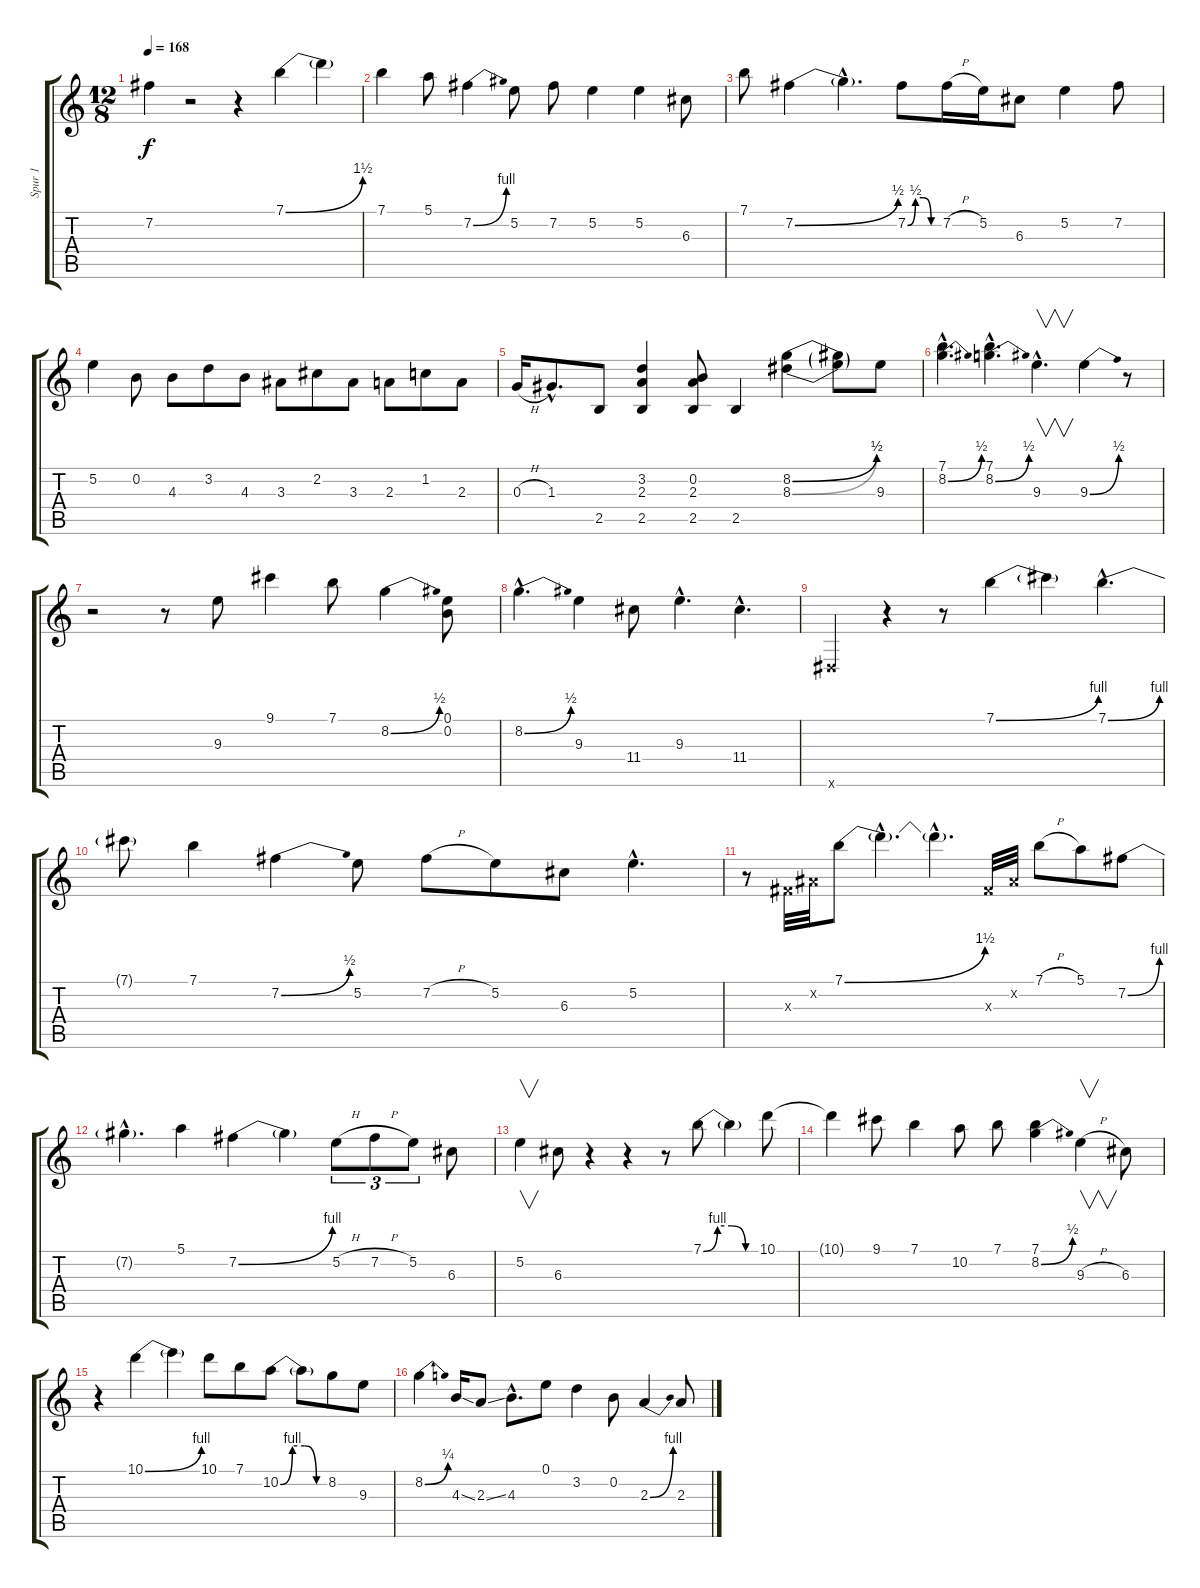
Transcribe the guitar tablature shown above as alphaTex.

\track ("Spur 1" "Spur 1") {instrument overdrivenguitar}
\staff {score tabs}
\tuning (E4 B3 G3 D3 A2 E2) {hide}
\ts (12 8)
\tempo 168
\clef g2
\ks c
7.2.4{dy f} r.2 r.4 7.1{be (bend 0 0 60 6)}.4 7.1{t}.4 |
7.1.4 5.1.8 7.2{be (bend 0 0 60 4)}.4 5.2.8 7.2.8 5.2.4 5.2.4 6.3.8 |
7.1.8 7.2{be (bend 0 0 60 2)}.4 7.2{hac t}.4{d} 7.2{be (custom 0 0 15 2 30 2 45 0 60 0)}.8 7.2{h}.16 5.2.16 6.3.8 5.2.4 7.2.8 |
5.2.4 0.2.8 4.3.8 3.2.8 4.3.8 3.3.8 2.2.8 3.3.8 2.3.8 1.2.8 2.3.8 |
0.3{h}.16 1.3{hac}.8{d} 2.5.8 (3.2 2.3 2.5).4 (0.2 2.3 2.5).8 2.5.4 (8.2{be (bend 0 0 60 2)} 8.3{be (bend 0 0 60 2)}).4 (8.2{t} 8.3{t}).8 9.3.8 |
(7.1{hac} 8.2{be (bend 0 0 60 2) hac}).4{d} (7.1{hac} 8.2{be (bend 0 0 60 2) hac}).4{d} 9.3{hac}.4{v d} 9.3{be (bend 0 0 60 2)}.4 r.8 |
r.2 r.8 9.3.8 9.1.4 7.1.8 8.2{be (bend 0 0 60 2)}.4 (0.1 0.2).8 |
8.2{be (bend 0 0 60 2) hac}.4{d} 9.3.4 11.4.8 9.3{hac}.4{d} 11.4{hac}.4{d} |
-1.6{x}.4 r.4 r.8 7.1{be (bend 0 0 60 4)}.4 7.1{t}.4 7.1{be (bend 0 0 60 4) hac}.4{d} |
7.1{t}.8 7.1.4 7.2{be (bend 0 0 60 2)}.4 5.2.8 7.2{h}.8 5.2.8 6.3.8 5.2{hac}.4{d} |
r.8 -1.3{x}.32 -1.2{x}.32 7.1{be (bend 0 0 60 6)}.8 7.1{hac t}.4{d} 7.1{hac t}.4{d} -1.3{x}.32 -1.2{x}.32 7.1{h}.8 5.1.8 7.2{be (bend 0 0 60 4)}.8 |
7.2{hac t}.4{d} 5.1.4 7.2{be (bend 0 0 60 4)}.4 7.2{t}.4 5.2{h}.8{tu (3 2)} 7.2{h}.8{tu (3 2)} 5.2.8{tu (3 2)} 6.3.8 |
5.2.4{v} 6.3.8 r.4 r.4 r.8 7.1{be (custom 0 0 15 4 30 4 45 0 60 0)}.8 7.1{t}.4 10.1.8 |
10.1{t}.4 9.1.8 7.1.4 10.2.8 7.1.8 (7.1 8.2{be (bend 0 0 60 2)}).4 9.3{h}.4{v} 6.3.8 |
r.4 10.1{be (bend 0 0 60 4)}.4 10.1{t}.4 10.1.8 7.1.8 10.2{be (custom 0 0 15 4 30 4 45 0 60 0)}.8 10.2{t}.8 8.2.8 9.3.8 |
8.2{be (bend 0 0 60 1)}.4 4.3{ss}.16 2.3{ss}.8 4.3{hac}.8{d} 0.1.8 3.2.4 0.2.8 2.3{be (bend 0 0 60 4)}.4 2.3.8
